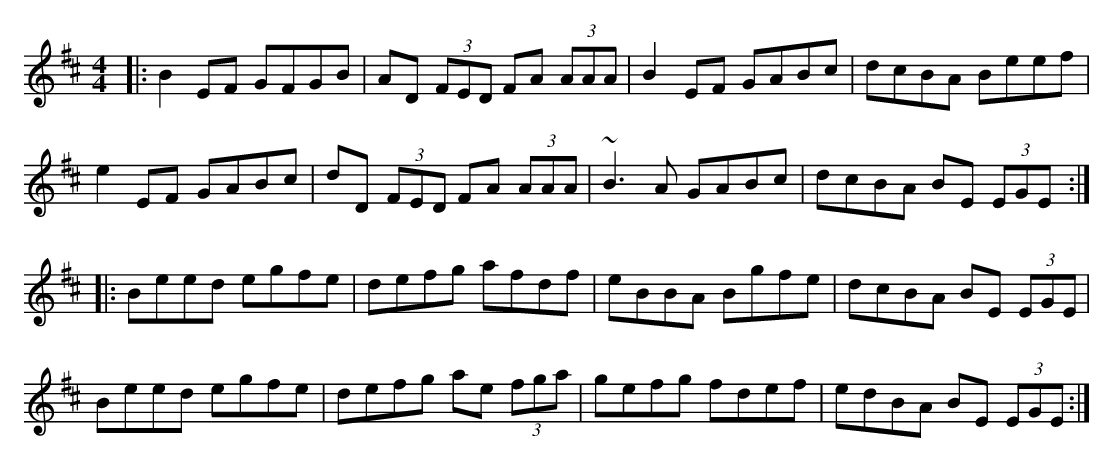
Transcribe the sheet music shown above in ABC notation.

X:1
M:4/4
K:Edor
|:B2EF GFGB|AD (3FED FA (3AAA|B2EF GABc|dcBA Beef|
e2EF GABc|dD (3FED FA (3AAA|~B3A GABc|dcBA BE (3EGE:|
|:Beed egfe|defg afdf|eBBA Bgfe|dcBA BE (3EGE|
Beed egfe|defg ae (3fga|gefg fdef|edBA BE (3EGE:|
